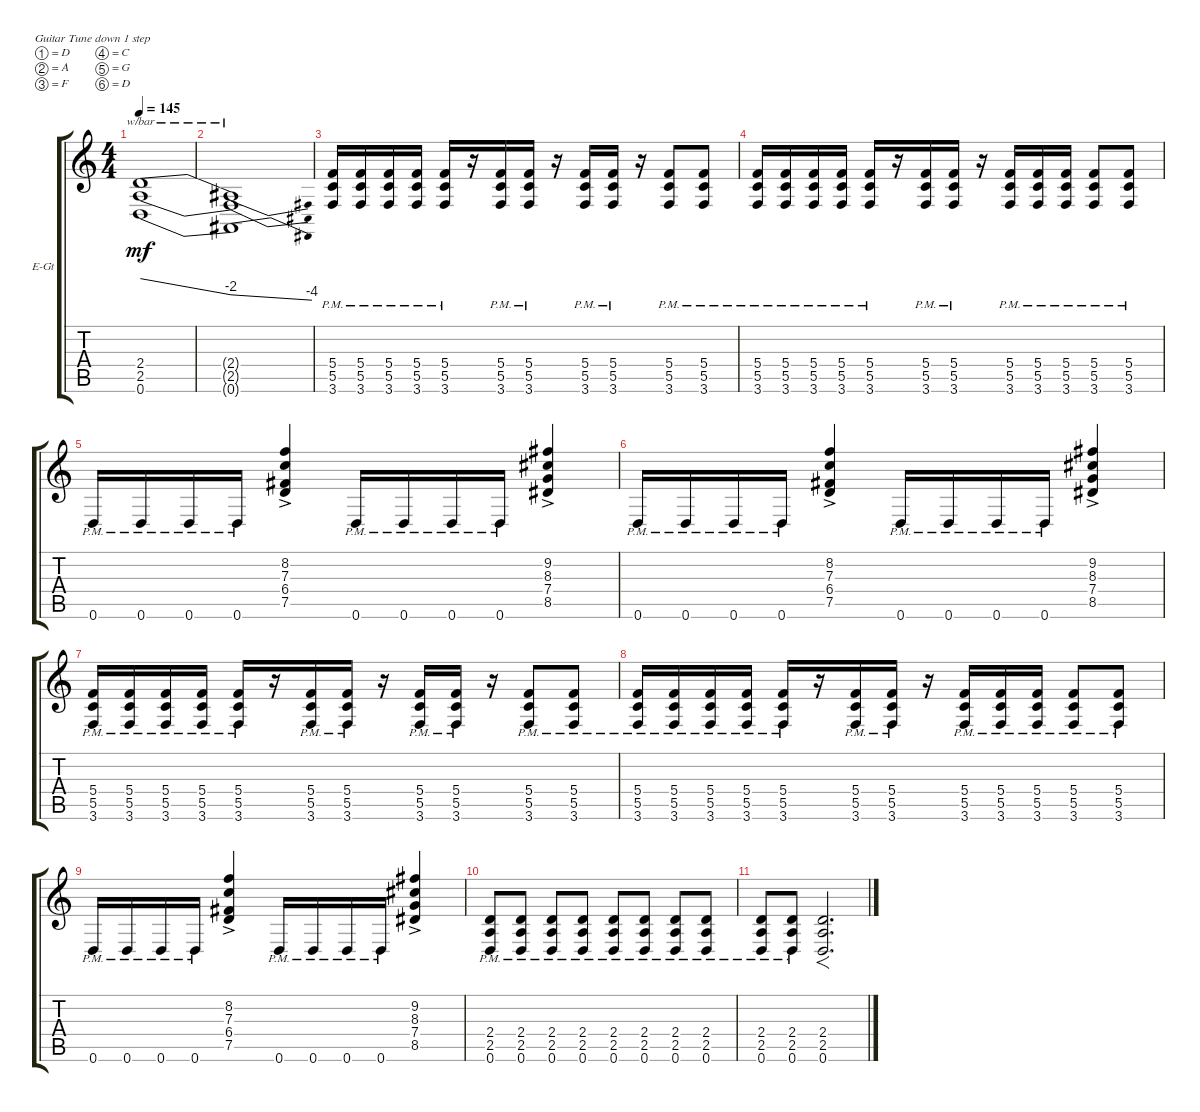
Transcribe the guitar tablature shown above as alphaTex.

\defaultSystemsLayout 4
\bracketExtendMode groupsimilarinstruments
\firstSystemTrackNameOrientation horizontal
\otherSystemsTrackNameOrientation horizontal
\track ("Rithm Guitar 1" "E-Gt") {instrument distortionguitar}
\staff {score tabs}
\tuning (D4 A3 F3 C3 G2 D2)
\ts (4 4)
\tempo 145
\clef g2
\ks c
(2.4 2.5 0.6).1{tbe (dive default 9.6 0 59.4 -8) dy mf} |
(0.6{t} 2.5{t} 2.4{t}).1{tbe (dive default 0.6 -8 60 -16)} |
(3.6{pm} 5.5{pm} 5.4{pm}).16 (3.6{pm} 5.5{pm} 5.4{pm}).16 (3.6{pm} 5.5{pm} 5.4{pm}).16 (3.6{pm} 5.5{pm} 5.4{pm}).16 (3.6{pm} 5.5{pm} 5.4{pm}).16 r.16 (3.6{pm} 5.5{pm} 5.4{pm}).16 (3.6{pm} 5.5{pm} 5.4{pm}).16 r.16 (3.6{pm} 5.5{pm} 5.4{pm}).16 (3.6{pm} 5.5{pm} 5.4{pm}).16 r.16 (3.6{pm} 5.5{pm} 5.4{pm}).8 (3.6{pm} 5.5{pm} 5.4{pm}).8 |
(3.6{pm} 5.5{pm} 5.4{pm}).16 (3.6{pm} 5.5{pm} 5.4{pm}).16 (3.6{pm} 5.5{pm} 5.4{pm}).16 (3.6{pm} 5.5{pm} 5.4{pm}).16 (3.6{pm} 5.5{pm} 5.4{pm}).16 r.16 (3.6{pm} 5.5{pm} 5.4{pm}).16 (3.6{pm} 5.5{pm} 5.4{pm}).16 r.16 (3.6{pm} 5.5{pm} 5.4{pm}).16 (3.6{pm} 5.5{pm} 5.4{pm}).16 (3.6{pm} 5.5{pm} 5.4{pm}).16 (3.6{pm} 5.5{pm} 5.4{pm}).8 (3.6{pm} 5.5{pm} 5.4{pm}).8 |
0.6{pm}.16 0.6{pm}.16 0.6{pm}.16 0.6{pm}.16 (7.3 8.2{ac} 6.4 7.5).4 0.6{pm}.16 0.6{pm}.16 0.6{pm}.16 0.6{pm}.16 (7.4 8.3 9.2{ac} 8.5).4 |
0.6{pm}.16 0.6{pm}.16 0.6{pm}.16 0.6{pm}.16 (7.3 8.2{ac} 6.4 7.5).4 0.6{pm}.16 0.6{pm}.16 0.6{pm}.16 0.6{pm}.16 (7.4 8.3 9.2{ac} 8.5).4 |
(3.6{pm} 5.5{pm} 5.4{pm}).16 (3.6{pm} 5.5{pm} 5.4{pm}).16 (3.6{pm} 5.5{pm} 5.4{pm}).16 (3.6{pm} 5.5{pm} 5.4{pm}).16 (3.6{pm} 5.5{pm} 5.4{pm}).16 r.16 (3.6{pm} 5.5{pm} 5.4{pm}).16 (3.6{pm} 5.5{pm} 5.4{pm}).16 r.16 (3.6{pm} 5.5{pm} 5.4{pm}).16 (3.6{pm} 5.5{pm} 5.4{pm}).16 r.16 (3.6{pm} 5.5{pm} 5.4{pm}).8 (3.6{pm} 5.5{pm} 5.4{pm}).8 |
(3.6{pm} 5.5{pm} 5.4{pm}).16 (3.6{pm} 5.5{pm} 5.4{pm}).16 (3.6{pm} 5.5{pm} 5.4{pm}).16 (3.6{pm} 5.5{pm} 5.4{pm}).16 (3.6{pm} 5.5{pm} 5.4{pm}).16 r.16 (3.6{pm} 5.5{pm} 5.4{pm}).16 (3.6{pm} 5.5{pm} 5.4{pm}).16 r.16 (3.6{pm} 5.5{pm} 5.4{pm}).16 (3.6{pm} 5.5{pm} 5.4{pm}).16 (3.6{pm} 5.5{pm} 5.4{pm}).16 (3.6{pm} 5.5{pm} 5.4{pm}).8 (3.6{pm} 5.5{pm} 5.4{pm}).8 |
0.6{pm}.16 0.6{pm}.16 0.6{pm}.16 0.6{pm}.16 (7.3 8.2{ac} 6.4 7.5).4 0.6{pm}.16 0.6{pm}.16 0.6{pm}.16 0.6{pm}.16 (7.4 8.3 9.2{ac} 8.5).4 |
(2.4{pm} 2.5{pm} 0.6{pm}).8 (2.4{pm} 2.5{pm} 0.6{pm}).8 (2.4{pm} 2.5{pm} 0.6{pm}).8 (2.4{pm} 2.5{pm} 0.6{pm}).8 (2.4{pm} 2.5{pm} 0.6{pm}).8 (2.4{pm} 2.5{pm} 0.6{pm}).8 (2.4{pm} 2.5{pm} 0.6{pm}).8 (2.4{pm} 2.5{pm} 0.6{pm}).8 |
(2.4{pm} 2.5{pm} 0.6{pm}).8 (2.4{pm} 2.5{pm} 0.6{pm}).8 (0.6 2.5 2.4).2{f d}
